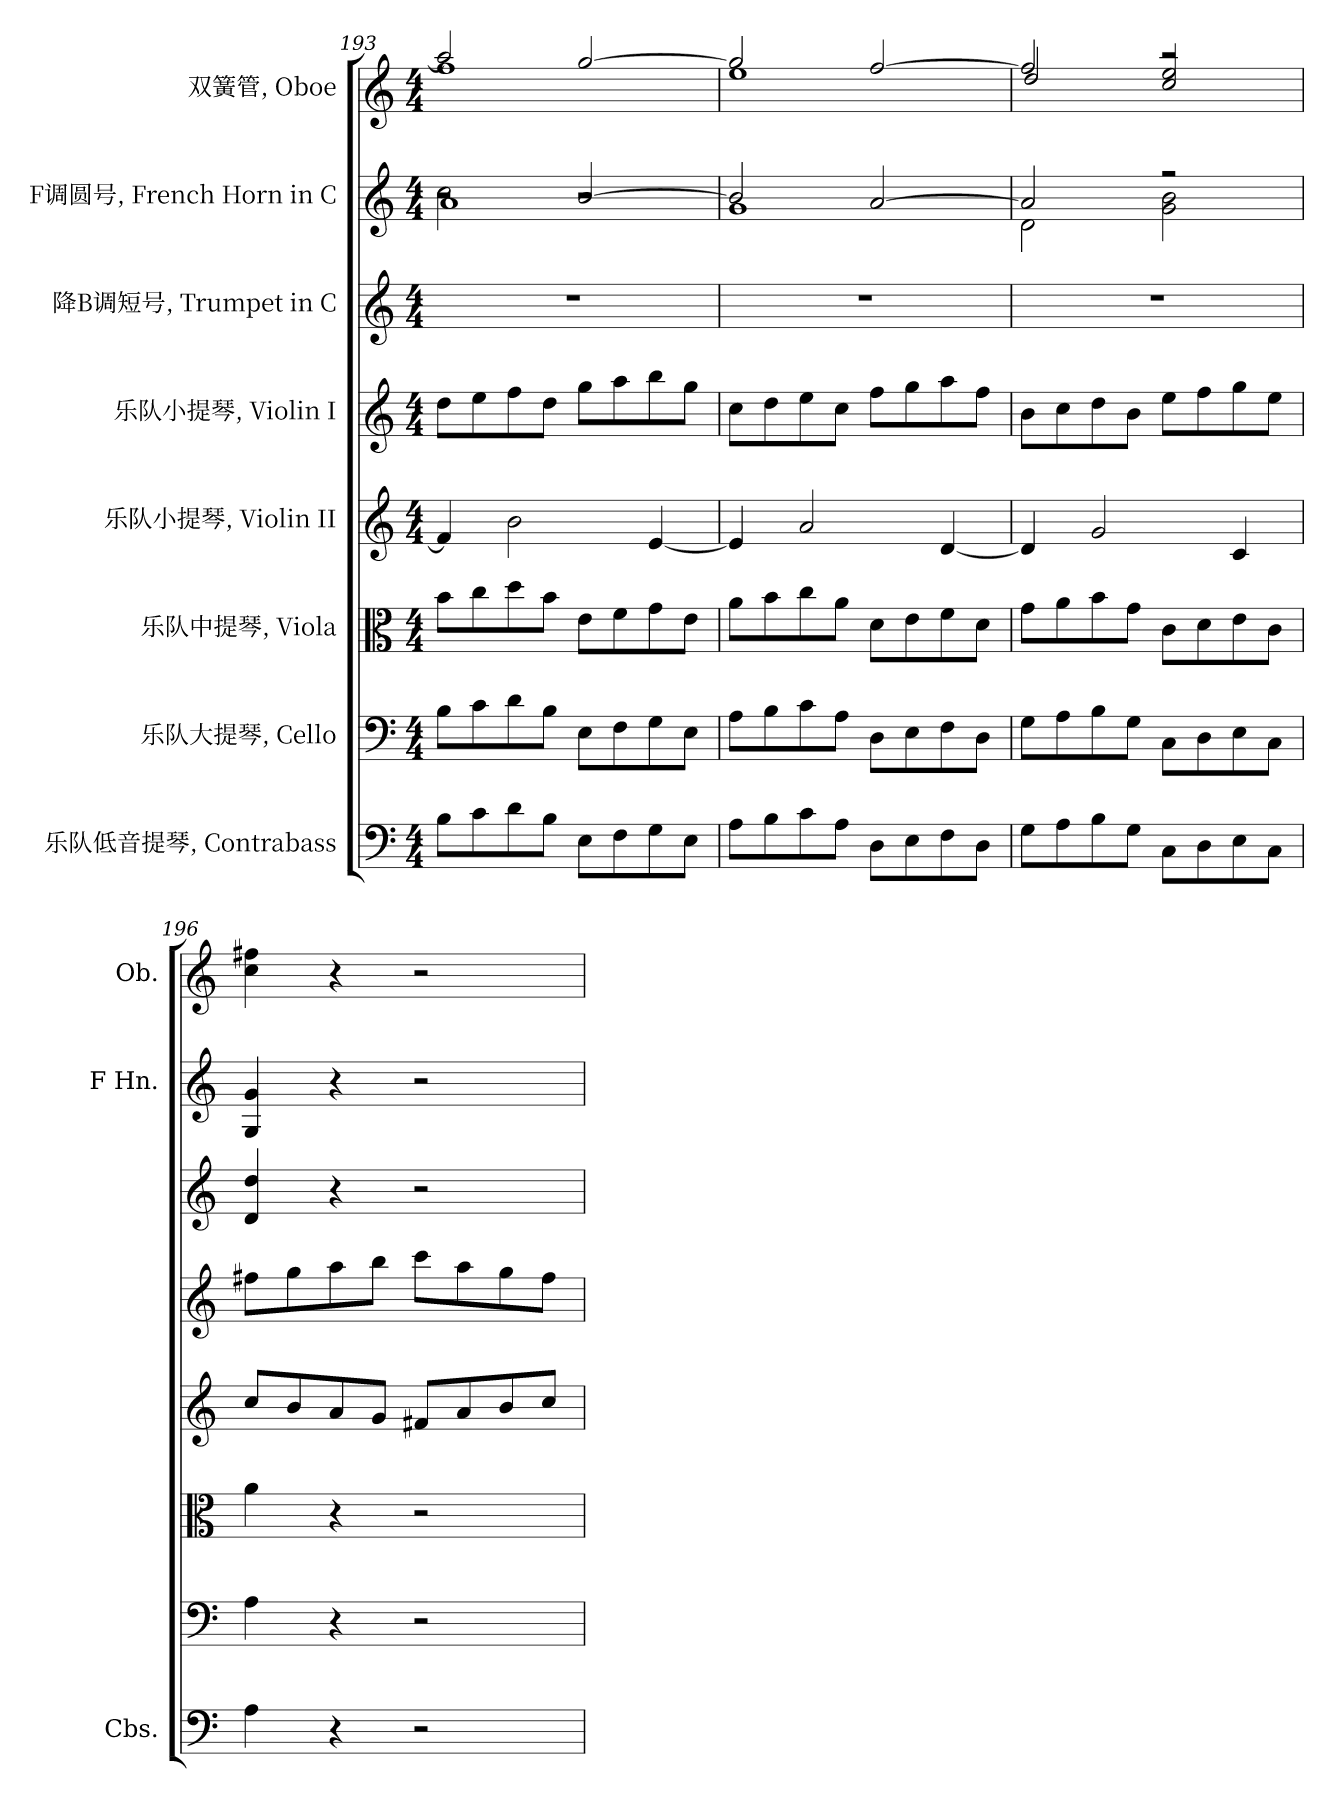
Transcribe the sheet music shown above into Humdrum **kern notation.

**kern	**kern	**kern	**kern	**kern	**kern	**kern	**kern
*part8	*part7	*part6	*part5	*part4	*part3	*part2	*part1
*staff8	*staff7	*staff6	*staff5	*staff4	*staff3	*staff2	*staff1
*I"乐队低音提琴, Contrabass	*I"乐队大提琴, Cello	*I"乐队中提琴, Viola	*I"乐队小提琴, Violin II	*I"乐队小提琴, Violin I	*I"降B调短号, Trumpet in C	*I"F调圆号, French Horn in C	*I"双簧管, Oboe
*I'Cbs.	*	*	*	*	*	*I'F Hn.	*I'Ob.
*clefF4	*clefF4	*clefC3	*clefG2	*clefG2	*clefG2	*clefG2	*clefG2
*ITrd7c12	*	*	*	*	*ITrd1c2	*ITrd4c7	*
*k[]	*k[]	*k[]	*k[]	*k[]	*k[b-e-]	*k[b-]	*k[]
*M4/4	*M4/4	*M4/4	*M4/4	*M4/4	*M4/4	*M4/4	*M4/4
=193	=193	=193	=193	=193	=193	=193	=193
*	*	*	*	*	*	*^	*^
*	*	*	*	*	*	*	*^	*	*
8BB\L	8B\L	8b\L	4f/]	8dd\L	1r	2r	2f\	1d	2aa/]	1ff
8C\	8c\	8cc\	.	8ee\	.	.	.	.	.	.
8D\	8d\	8dd\	2b\	8ff\	.	.	.	.	.	.
8BB\J	8B\J	8b\J	.	8dd\J	.	.	.	.	.	.
8EE\L	8E\L	8e\L	.	8gg\L	.	[2e/	2r	.	[2gg/	.
8FF\	8F\	8f\	.	8aa\	.	.	.	.	.	.
8GG\	8G\	8g\	[4e/	8bb\	.	.	.	.	.	.
8EE\J	8E\J	8e\J	.	8gg\J	.	.	.	.	.	.
*	*	*	*	*	*	*	*v	*v	*	*
!!LO:PB:g=z	!!
=194	=194	=194	=194	=194	=194	=194	=194	=194	=194
8AA\L	8A\L	8a\L	4e/]	8cc\L	1r	2e/]	1c	2gg/]	1ee
8BB\	8B\	8b\	.	8dd\	.	.	.	.	.
8C\	8c\	8cc\	2a/	8ee\	.	.	.	.	.
8AA\J	8A\J	8a\J	.	8cc\J	.	.	.	.	.
8DD\L	8D\L	8d\L	.	8ff\L	.	[2d/	.	[2ff/	.
8EE\	8E\	8e\	.	8gg\	.	.	.	.	.
8FF\	8F\	8f\	[4d/	8aa\	.	.	.	.	.
8DD\J	8D\J	8d\J	.	8ff\J	.	.	.	.	.
=195	=195	=195	=195	=195	=195	=195	=195	=195	=195
8GG\L	8G\L	8g\L	4d/]	8b\L	1r	2d/]	2G\	2ff/]	2dd/
8AA\	8A\	8a\	.	8cc\	.	.	.	.	.
8BB\	8B\	8b\	2g/	8dd\	.	.	.	.	.
8GG\J	8G\J	8g\J	.	8b\J	.	.	.	.	.
8CC\L	8C\L	8c\L	.	8ee\L	.	2r	2c\ 2e\	2r	2cc/ 2ee/
8DD\	8D\	8d\	.	8ff\	.	.	.	.	.
8EE\	8E\	8e\	4c/	8gg\	.	.	.	.	.
8CC\J	8C\J	8c\J	.	8ee\J	.	.	.	.	.
*	*	*	*	*	*	*v	*v	*	*
*	*	*	*	*	*	*	*v	*v
=196	=196	=196	=196	=196	=196	=196	=196
4AA\	4A\	4a\	8cc/L	8ff#X\L	4c/ 4cc/	4C/ 4c/	4cc\ 4ff#X\
.	.	.	8b/	8gg\	.	.	.
4r	4r	4r	8a/	8aa\	4r	4r	4r
.	.	.	8g/J	8bb\J	.	.	.
2r	2r	2r	8f#X/L	8ccc\L	2r	2r	2r
.	.	.	8a/	8aa\	.	.	.
.	.	.	8b/	8gg\	.	.	.
.	.	.	8cc/J	8ff#\J	.	.	.
=	=	=	=	=	=	=	=
*-	*-	*-	*-	*-	*-	*-	*-
